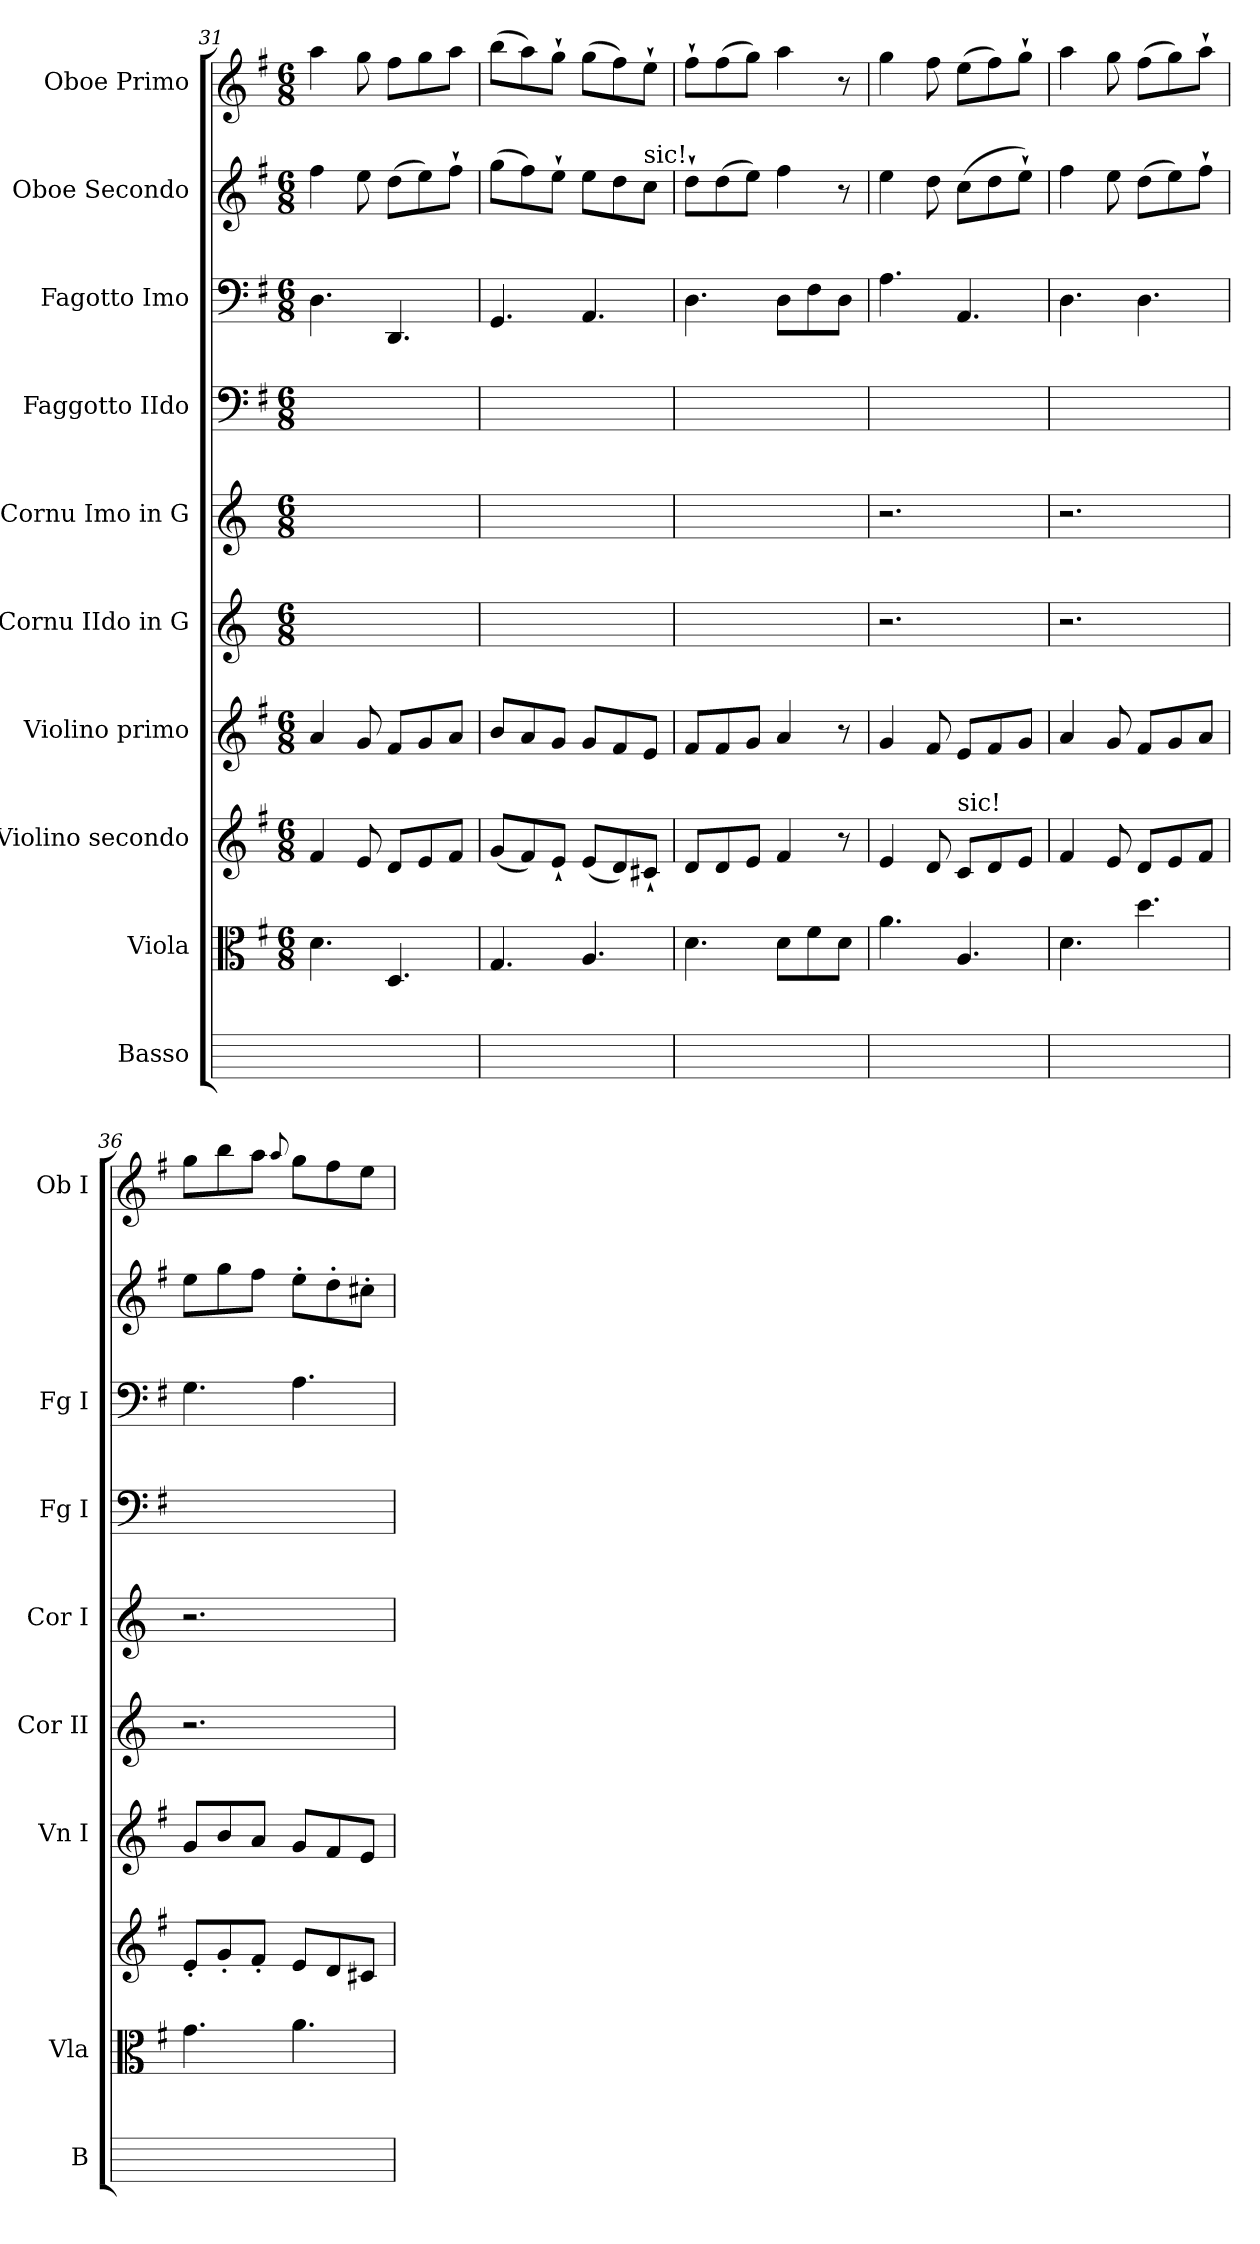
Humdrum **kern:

**kern	**kern	**kern	**kern	**kern	**kern	**kern	**kern	**kern	**kern
*part10	*part9	*part8	*part7	*part6	*part5	*part4	*part3	*part2	*part1
*staff10	*staff9	*staff8	*staff7	*staff6	*staff5	*staff4	*staff3	*staff2	*staff1
*I"Basso	*I"Viola	*I"Violino secondo	*I"Violino primo	*I"Cornu IIdo in G	*I"Cornu Imo in G	*I"Faggotto IIdo	*I"Fagotto Imo	*I"Oboe Secondo	*I"Oboe Primo
*I'B	*I'Vla	*	*I'Vn I	*I'Cor II	*I'Cor I	*I'Fg I	*I'Fg I	*	*I'Ob I
*	*clefC3	*clefG2	*clefG2	*clefG2	*clefG2	*clefF4	*clefF4	*clefG2	*clefG2
*	*	*	*	*ITrd3c5	*ITrd3c5	*	*	*	*
*	*k[f#]	*k[f#]	*k[f#]	*k[f#]	*k[f#]	*k[f#]	*k[f#]	*k[f#]	*k[f#]
*	*G:	*G:	*G:	*	*	*G:	*G:	*G:	*G:
*	*M6/8	*M6/8	*M6/8	*M6/8	*M6/8	*M6/8	*M6/8	*M6/8	*M6/8
=31	=31	=31	=31	=31	=31	=31	=31	=31	=31
2.ryy	4.d\	4f#/	4a/	2.ryy	2.ryy	4.D\yy	4.D\	4ff#\	4aa\
.	.	8e/	8g/	.	.	.	.	8ee\	8gg\
.	4.D/	8d/L	8f#/L	.	.	4.DD/yy	4.DD/	(8dd\L	8ff#\L
.	.	8e/	8g/	.	.	.	.	8ee\)	8gg\
.	.	8f#/J	8a/J	.	.	.	.	8ff#`\J	8aa\J
=32	=32	=32	=32	=32	=32	=32	=32	=32	=32
2.ryy	4.G/	(8g/L	8b/L	2.ryy	2.ryy	4.GG/yy	4.GG/	(8gg\L	(8bb\L
.	.	8f#/)	8a/	.	.	.	.	8ff#\)	8aa\)
.	.	8e`/J	8g/J	.	.	.	.	8ee`\J	8gg`\J
.	4.A/	(8e/L	8g/L	.	.	4.AA/yy	4.AA/	8ee\L	(8gg\L
.	.	8d/)	8f#/	.	.	.	.	8dd\	8ff#\)
!	!	!	!	!	!	!	!	!LO:TX:a:t=sic!	!
.	.	8c#X`/J	8e/J	.	.	.	.	8cc\J	8ee`\J
=33	=33	=33	=33	=33	=33	=33	=33	=33	=33
2.ryy	4.d\	8d/L	8f#/L	2.ryy	2.ryy	4.D\yy	4.D\	8dd`\L	8ff#`\L
.	.	8d/	8f#/	.	.	.	.	(8dd\	(8ff#\
.	.	8e/J	8g/J	.	.	.	.	8ee\J)	8gg\J)
.	8d\L	4f#/	4a/	.	.	8D\Lyy	8D\L	4ff#\	4aa\
.	8f#\	.	.	.	.	8F#\yy	8F#\	.	.
.	8d\J	8r	8r	.	.	8D\Jyy	8D\J	8r	8r
=34	=34	=34	=34	=34	=34	=34	=34	=34	=34
2.ryy	4.a\	4e/	4g/	2.r	2.r	4.A\yy	4.A\	4ee\	4gg\
.	.	8d/	8f#/	.	.	.	.	8dd\	8ff#\
!	!	!LO:TX:a:t=sic!	!	!	!	!	!	!	!
.	4.A/	8c/L	8e/L	.	.	4.AA/yy	4.AA/	(8cc\L	(8ee\L
.	.	8d/	8f#/	.	.	.	.	8dd\	8ff#\)
.	.	8e/J	8g/J	.	.	.	.	8ee`\J)	8gg`\J
=35	=35	=35	=35	=35	=35	=35	=35	=35	=35
2.ryy	4.d\	4f#/	4a/	2.r	2.r	4.D\yy	4.D\	4ff#\	4aa\
.	.	8e/	8g/	.	.	.	.	8ee\	8gg\
.	4.dd\	8d/L	8f#/L	.	.	4.D\yy	4.D\	(8dd\L	(8ff#\L
.	.	8e/	8g/	.	.	.	.	8ee\)	8gg\)
.	.	8f#/J	8a/J	.	.	.	.	8ff#`\J	8aa`\J
=36	=36	=36	=36	=36	=36	=36	=36	=36	=36
2.ryy	4.g\	8e'/L	8g/L	2.r	2.r	4.G\yy	4.G\	8ee\L	8gg\L
.	.	8g'/	8b/	.	.	.	.	8gg\	8bb\
.	.	8f#'/J	8a/J	.	.	.	.	8ff#\J	8aa\J
.	.	.	.	.	.	.	.	.	8qqaa/
.	4.a\	8e/L	8g/L	.	.	4.A\yy	4.A\	8ee'\L	8gg\L
.	.	8d/	8f#/	.	.	.	.	8dd'\	8ff#\
.	.	8c#X/J	8e/J	.	.	.	.	8cc#X'\J	8ee\J
=	=	=	=	=	=	=	=	=	=
*-	*-	*-	*-	*-	*-	*-	*-	*-	*-
